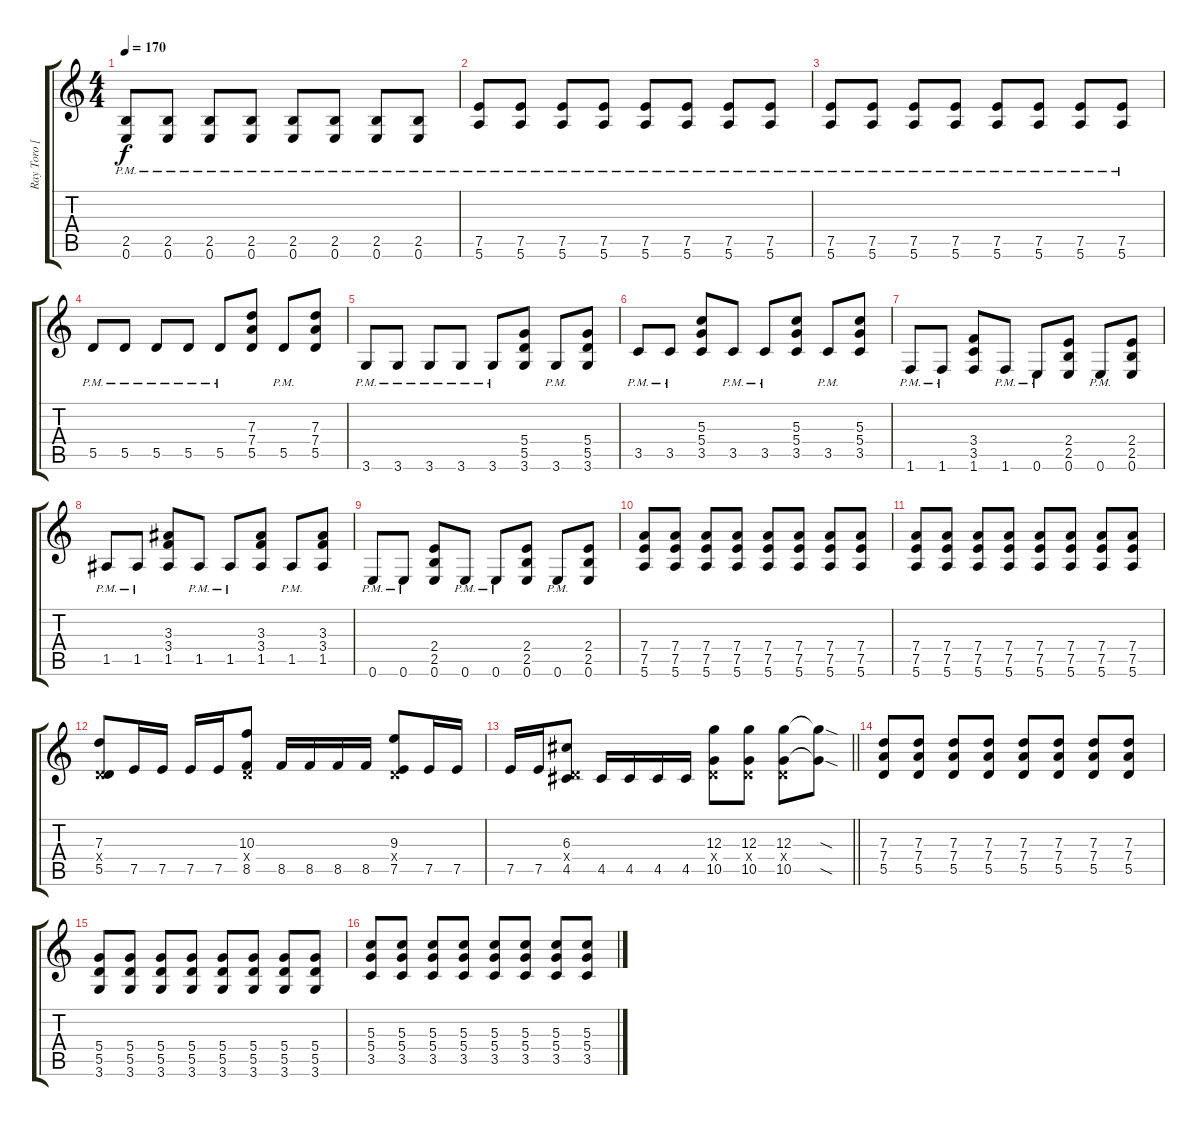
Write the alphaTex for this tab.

\track ("Ray Toro [Lead Guitar]" "Ray Toro [") {instrument overdrivenguitar}
\staff {score tabs}
\tuning (E4 B3 G3 D3 A2 E2) {hide}
\ts (4 4)
\tempo 170
\clef g2
\ks c
(2.5{pm} 0.6{pm}).8{dy f} (2.5{pm} 0.6{pm}).8 (2.5{pm} 0.6{pm}).8 (2.5{pm} 0.6{pm}).8 (2.5{pm} 0.6{pm}).8 (2.5{pm} 0.6{pm}).8 (2.5{pm} 0.6{pm}).8 (2.5{pm} 0.6{pm}).8 |
(7.5{pm} 5.6{pm}).8 (7.5{pm} 5.6{pm}).8 (7.5{pm} 5.6{pm}).8 (7.5{pm} 5.6{pm}).8 (7.5{pm} 5.6{pm}).8 (7.5{pm} 5.6{pm}).8 (7.5{pm} 5.6{pm}).8 (7.5{pm} 5.6{pm}).8 |
(7.5{pm} 5.6{pm}).8 (7.5{pm} 5.6{pm}).8 (7.5{pm} 5.6{pm}).8 (7.5{pm} 5.6{pm}).8 (7.5{pm} 5.6{pm}).8 (7.5{pm} 5.6{pm}).8 (7.5{pm} 5.6{pm}).8 (7.5{pm} 5.6{pm}).8 |
5.5{pm}.8 5.5{pm}.8 5.5{pm}.8 5.5{pm}.8 5.5{pm}.8 (7.3 7.4 5.5).8 5.5{pm}.8 (7.3 7.4 5.5).8 |
3.6{pm}.8 3.6{pm}.8 3.6{pm}.8 3.6{pm}.8 3.6{pm}.8 (5.4 5.5 3.6).8 3.6{pm}.8 (5.4 5.5 3.6).8 |
3.5{pm}.8 3.5{pm}.8 (5.3 5.4 3.5).8 3.5{pm}.8 3.5{pm}.8 (5.3 5.4 3.5).8 3.5{pm}.8 (5.3 5.4 3.5).8 |
1.6{pm}.8 1.6{pm}.8 (3.4 3.5 1.6).8 1.6{pm}.8 0.6{pm}.8 (2.4 2.5 0.6).8 0.6{pm}.8 (2.4 2.5 0.6).8 |
1.5{pm}.8 1.5{pm}.8 (3.3 3.4 1.5).8 1.5{pm}.8 1.5{pm}.8 (3.3 3.4 1.5).8 1.5{pm}.8 (3.3 3.4 1.5).8 |
0.6{pm}.8 0.6{pm}.8 (2.4 2.5 0.6).8 0.6{pm}.8 0.6{pm}.8 (2.4 2.5 0.6).8 0.6{pm}.8 (2.4 2.5 0.6).8 |
(7.4 7.5 5.6).8 (7.4 7.5 5.6).8 (7.4 7.5 5.6).8 (7.4 7.5 5.6).8 (7.4 7.5 5.6).8 (7.4 7.5 5.6).8 (7.4 7.5 5.6).8 (7.4 7.5 5.6).8 |
(7.4 7.5 5.6).8 (7.4 7.5 5.6).8 (7.4 7.5 5.6).8 (7.4 7.5 5.6).8 (7.4 7.5 5.6).8 (7.4 7.5 5.6).8 (7.4 7.5 5.6).8 (7.4 7.5 5.6).8 |
(7.3 0.4{x} 5.5).8 7.5.16 7.5.16 7.5.16 7.5.16 (10.3 0.4{x} 8.5).8 8.5.16 8.5.16 8.5.16 8.5.16 (9.3 0.4{x} 7.5).8 7.5.16 7.5.16 |
\barLineRight lightlight
7.5.16 7.5.16 (6.3 0.4{x} 4.5).8 4.5.16 4.5.16 4.5.16 4.5.16 (12.3 0.4{x} 10.5).8 (12.3 0.4{x} 10.5).8 (12.3 0.4{x} 10.5).8 (12.3{sod t} 10.5{sod t}).8 |
(7.3 7.4 5.5).8{volume 12} (7.3 7.4 5.5).8 (7.3 7.4 5.5).8 (7.3 7.4 5.5).8 (7.3 7.4 5.5).8 (7.3 7.4 5.5).8 (7.3 7.4 5.5).8 (7.3 7.4 5.5).8 |
(5.4 5.5 3.6).8 (5.4 5.5 3.6).8 (5.4 5.5 3.6).8 (5.4 5.5 3.6).8 (5.4 5.5 3.6).8 (5.4 5.5 3.6).8 (5.4 5.5 3.6).8 (5.4 5.5 3.6).8 |
(5.3 5.4 3.5).8 (5.3 5.4 3.5).8 (5.3 5.4 3.5).8 (5.3 5.4 3.5).8 (5.3 5.4 3.5).8 (5.3 5.4 3.5).8 (5.3 5.4 3.5).8 (5.3 5.4 3.5).8
